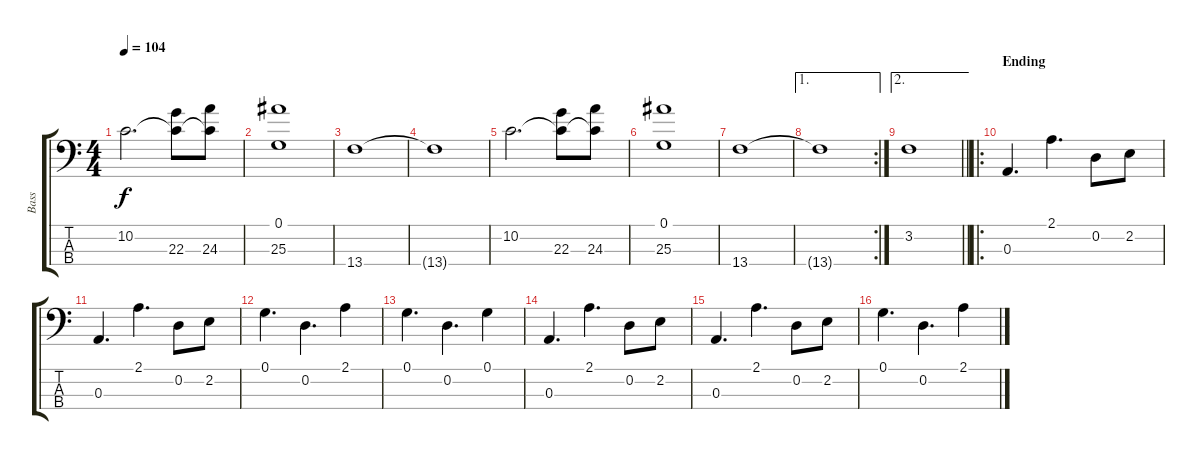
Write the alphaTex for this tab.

\track ("Bass" "Bass") {instrument electricbassfinger}
\staff {score tabs}
\tuning (G2 D2 A1 E1) {hide}
\ts (4 4)
\tempo 104
\clef f4
\ks c
10.2.2{d dy f} (10.2{t} 22.3).8 (10.2{t} 24.3).8 |
(0.1 25.3).1 |
13.4.1 |
13.4{t}.1 |
10.2.2{d} (10.2{t} 22.3).8 (10.2{t} 24.3).8 |
(0.1 25.3).1 |
13.4.1 |
\ae 1
\rc 2
13.4{t}.1 |
\ae 2
\barLineRight lightlight
3.2.1 |
\ro
\section ("" "Ending")
0.3.4{d} 2.1.4{d} 0.2.8 2.2.8 |
0.3.4{d} 2.1.4{d} 0.2.8 2.2.8 |
0.1.4{d} 0.2.4{d} 2.1.4 |
0.1.4{d} 0.2.4{d} 0.1.4 |
0.3.4{d} 2.1.4{d} 0.2.8 2.2.8 |
0.3.4{d} 2.1.4{d} 0.2.8 2.2.8 |
0.1.4{d} 0.2.4{d} 2.1.4
